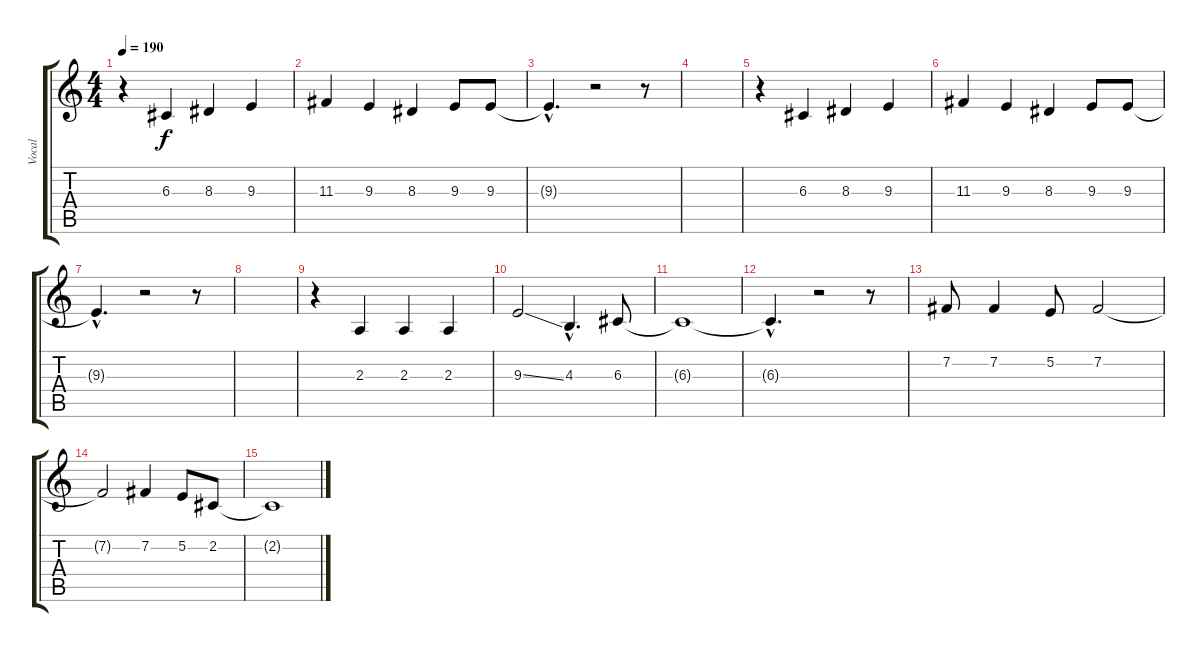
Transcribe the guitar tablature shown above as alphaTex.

\track ("Vocal" "Vocal") {instrument stringensemble1}
\staff {score tabs}
\tuning (E4 B3 G3 D3 A2 E2) {hide}
\ts (4 4)
\tempo 190
\clef g2
\ks c
r.4{dy f} 6.3.4 8.3.4 9.3.4 |
11.3.4 9.3.4 8.3.4 9.3.8 9.3.8 |
9.3{hac t}.4{d} r.2 r.8 |
|
r.4 6.3.4 8.3.4 9.3.4 |
11.3.4 9.3.4 8.3.4 9.3.8 9.3.8 |
9.3{hac t}.4{d} r.2 r.8 |
|
r.4 2.3.4 2.3.4 2.3.4 |
9.3{ss}.2 4.3{hac}.4{d} 6.3.8 |
6.3{t}.1 |
6.3{hac t}.4{d} r.2 r.8 |
7.2.8 7.2.4 5.2.8 7.2.2 |
7.2{t}.2 7.2.4 5.2.8 2.2.8 |
2.2{t}.1
